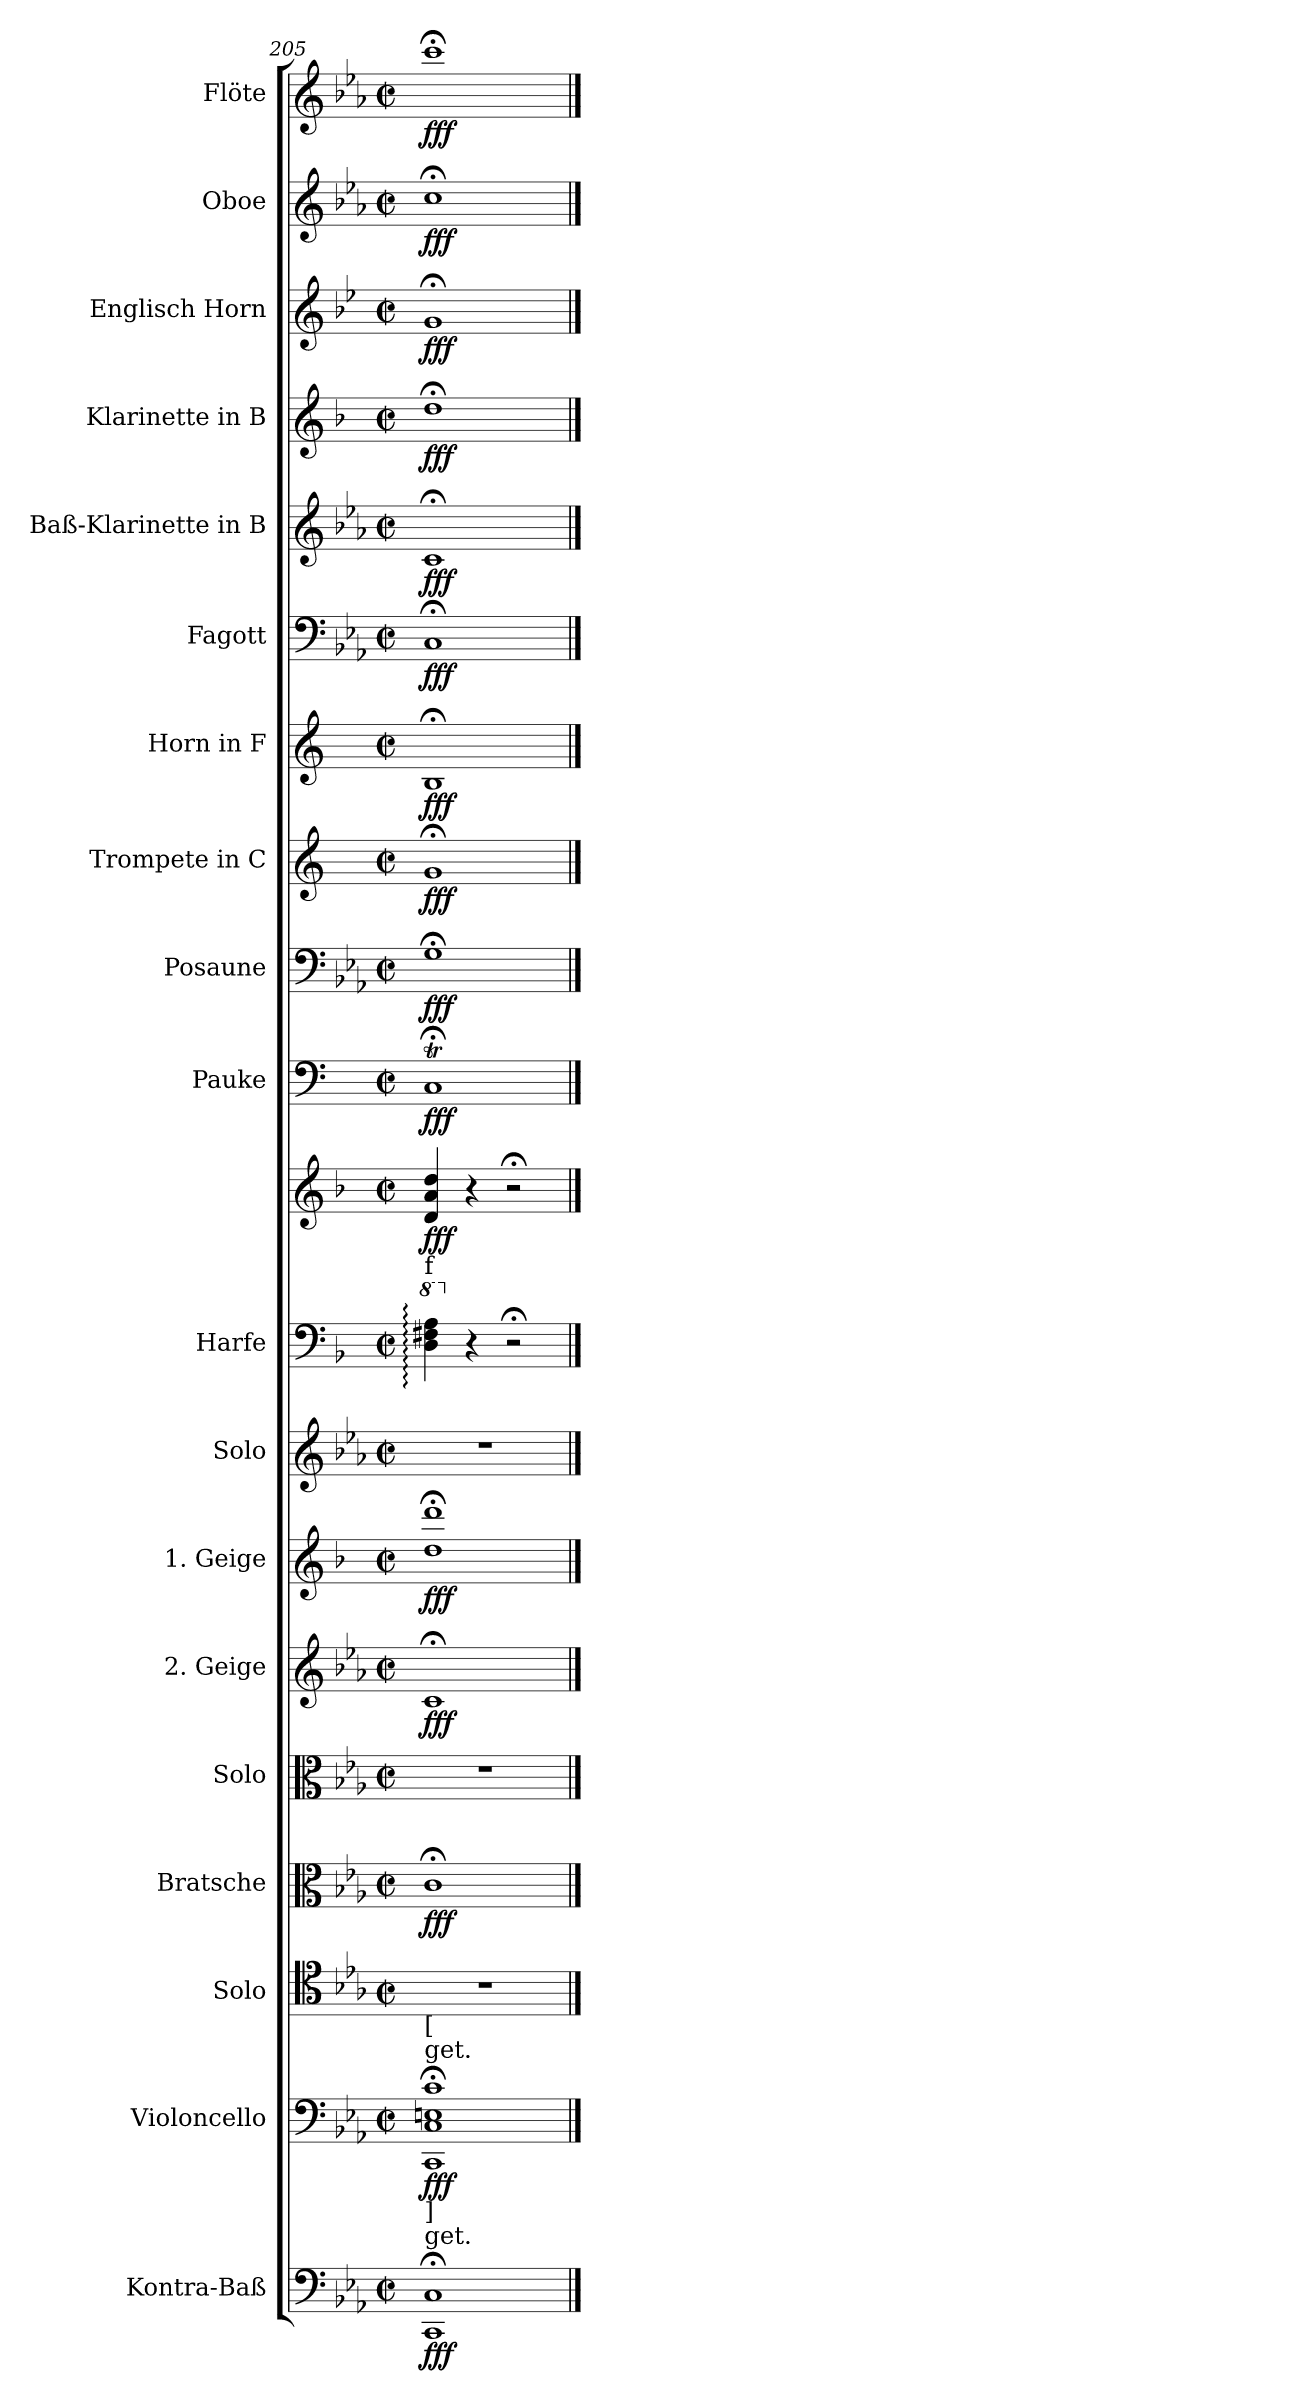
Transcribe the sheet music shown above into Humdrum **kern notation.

**kern	**dynam	**kern	**dynam	**kern	**kern	**dynam	**kern	**kern	**dynam	**kern	**dynam	**kern	**kern	**kern	**dynam	**kern	**dynam	**kern	**dynam	**kern	**dynam	**kern	**dynam	**kern	**dynam	**kern	**dynam	**kern	**dynam	**kern	**dynam	**kern	**dynam	**kern	**dynam
*part19	*part19	*part18	*part18	*part17	*part16	*part16	*part15	*part14	*part14	*part13	*part13	*part12	*part11	*part11	*part11	*part10	*part10	*part9	*part9	*part8	*part8	*part7	*part7	*part6	*part6	*part5	*part5	*part4	*part4	*part3	*part3	*part2	*part2	*part1	*part1
*staff20	*staff20	*staff19	*staff19	*staff18	*staff17	*staff17	*staff16	*staff15	*staff15	*staff14	*staff14	*staff13	*staff12	*staff11	*staff11/12	*staff10	*staff10	*staff9	*staff9	*staff8	*staff8	*staff7	*staff7	*staff6	*staff6	*staff5	*staff5	*staff4	*staff4	*staff3	*staff3	*staff2	*staff2	*staff1	*staff1
*I"Kontra-Baß	*	*I"Violoncello	*	*I"Solo	*I"Bratsche	*	*I"Solo	*I"2. Geige	*	*I"1. Geige	*	*I"Solo	*I"Harfe	*	*	*I"Pauke	*	*I"Posaune	*	*I"Trompete in C	*	*I"Horn in F	*	*I"Fagott	*	*I"Baß-Klarinette in B	*	*I"Klarinette in B	*	*I"Englisch Horn	*	*I"Oboe	*	*I"Flöte	*
*	*	*I'Vlc.	*	*I'Solo	*I'Br.	*	*I'Solo	*I'2. Gg	*	*I'1. Gg.	*	*I'Solo	*I'Hrf.	*	*	*I'Pk.	*	*I'Pos.	*	*I'Trp.	*	*I'Hr. F	*	*I'Fg.	*	*	*	*I'Kl. B	*	*I'E. H.	*	*I'Ob.	*	*I'Fl.	*
*clefF4	*	*clefF4	*	*clefC4	*clefC3	*	*clefC3	*clefG2	*	*clefG2	*	*clefG2	*clefF4	*clefG2	*	*clefF4	*	*clefF4	*	*clefG2	*	*clefG2	*	*clefF4	*	*clefG2	*	*clefG2	*	*clefG2	*	*clefG2	*	*clefG2	*
*ITrd7c12	*	*	*	*	*	*	*	*	*	*ITrd1c2	*	*	*ITrd1c2	*ITrd1c2	*	*	*	*	*	*	*	*ITrd4c7	*	*	*	*ITrd8c14	*	*ITrd1c2	*	*ITrd4c7	*	*	*	*	*
*k[b-e-a-]	*	*k[b-e-a-]	*	*k[b-e-a-]	*k[b-e-a-]	*	*k[b-e-a-]	*k[b-e-a-]	*	*k[b-e-a-]	*	*k[b-e-a-]	*k[b-e-a-]	*k[b-e-a-]	*	*k[]	*	*k[b-e-a-]	*	*k[]	*	*k[b-]	*	*k[b-e-a-]	*	*k[b-e-a-]	*	*k[b-e-a-]	*	*k[b-e-a-]	*	*k[b-e-a-]	*	*k[b-e-a-]	*
*M2/2	*	*M2/2	*	*M2/2	*M2/2	*	*M2/2	*M2/2	*	*M2/2	*	*M2/2	*M2/2	*M2/2	*	*M2/2	*	*M2/2	*	*M2/2	*	*M2/2	*	*M2/2	*	*M2/2	*	*M2/2	*	*M2/2	*	*M2/2	*	*M2/2	*
*met(c|)	*	*met(c|)	*	*met(c|)	*met(c|)	*	*met(c|)	*met(c|)	*	*met(c|)	*	*met(c|)	*met(c|)	*met(c|)	*	*met(c|)	*	*met(c|)	*	*met(c|)	*	*met(c|)	*	*met(c|)	*	*met(c|)	*	*met(c|)	*	*met(c|)	*	*met(c|)	*	*met(c|)	*
*MM56	*	*MM56	*	*MM56	*MM56	*	*MM56	*MM56	*	*MM56	*	*MM56	*MM56	*MM56	*	*MM56	*	*MM56	*	*MM56	*	*MM56	*	*MM56	*	*MM56	*	*MM56	*	*MM56	*	*MM56	*	*MM56	*
*	*	*	*	*	*	*	*	*	*	*	*	*	*8va	*	*	*	*	*	*	*	*	*	*	*	*	*	*	*	*	*	*	*	*	*	*
=205	=205	=205	=205	=205	=205	=205	=205	=205	=205	=205	=205	=205	=205	=205	=205	=205	=205	=205	=205	=205	=205	=205	=205	=205	=205	=205	=205	=205	=205	=205	=205	=205	=205	=205	=205
*	*	*	*	*	*	*	*	*	*	*	*	*	*^	*	*	*	*	*	*	*	*	*	*	*	*	*	*	*	*	*	*	*	*	*	*
!	!	!	!	!	!	!	!	!	!	!	!	!	!LO:TX:a:t=f	!	!	!	!	!	!	!	!	!	!	!	!	!	!	!	!	!	!	!	!	!	!	!
!	!	!LO:TX:a:t=get.	!	!	!	!	!	!	!	!	!	!	!	!	!	!	!	!	!	!	!	!	!	!	!	!	!	!	!	!	!	!	!	!	!	!
!	!	!LO:TX:a:t=[	!	!	!	!	!	!	!	!	!	!	!	!	!	!	!	!	!	!	!	!	!	!	!	!	!	!	!	!	!	!	!	!	!	!
!	!	!LO:TX:b:t=]	!	!	!	!	!	!	!	!	!	!	!	!	!	!	!	!	!	!	!	!	!	!	!	!	!	!	!	!	!	!	!	!	!	!
!LO:TX:a:t=get.	!	!	!	!	!	!	!	!	!	!	!	!	!	!	!	!	!	!	!	!	!	!	!	!	!	!	!	!	!	!	!	!	!	!	!	!
!	!LO:DY:b	!	!LO:DY:b	!	!	!LO:DY:b	!	!	!LO:DY:b	!	!LO:DY:b	!	!	!	!	!LO:DY:b	!	!LO:DY:b	!	!LO:DY:b	!	!LO:DY:b	!	!LO:DY:b	!	!LO:DY:b	!	!LO:DY:b	!	!LO:DY:b	!	!LO:DY:b	!	!LO:DY:b	!	!LO:DY:b
1CCC;< 1CC;<	fff	1CC;< 1C;< 1En;< 1c;<	fff	1r	1c;<	fff	1r	1c;<	fff	1cc;< 1ccc;<	fff	1r	4c\ 4en\ 4g\	4C/yy: 4En/yy: 4G/yy: 4c/yy: 4g/yy: 4cc/yy:	4c/ 4g/ 4cc/	fff	1C;<T	fff	1G;<	fff	1g;<	fff	1E;<	fff	1C;<	fff	1C;<	fff	1cc;<	fff	1c;<	fff	1cc;<	fff	1ccc;<	fff
*	*	*	*	*	*	*	*	*	*	*	*	*	*X8va	*	*	*	*	*	*	*	*	*	*	*	*	*	*	*	*	*	*	*	*	*	*	*
.	.	.	.	.	.	.	.	.	.	.	.	.	4r	2.ryy	4r	.	.	.	.	.	.	.	.	.	.	.	.	.	.	.	.	.	.	.	.	.
.	.	.	.	.	.	.	.	.	.	.	.	.	2r;<	.	2r;<	.	.	.	.	.	.	.	.	.	.	.	.	.	.	.	.	.	.	.	.	.
*	*	*	*	*	*	*	*	*	*	*	*	*	*v	*v	*	*	*	*	*	*	*	*	*	*	*	*	*	*	*	*	*	*	*	*	*	*
==	==	==	==	==	==	==	==	==	==	==	==	==	==	==	==	==	==	==	==	==	==	==	==	==	==	==	==	==	==	==	==	==	==	==	==
*-	*-	*-	*-	*-	*-	*-	*-	*-	*-	*-	*-	*-	*-	*-	*-	*-	*-	*-	*-	*-	*-	*-	*-	*-	*-	*-	*-	*-	*-	*-	*-	*-	*-	*-	*-
